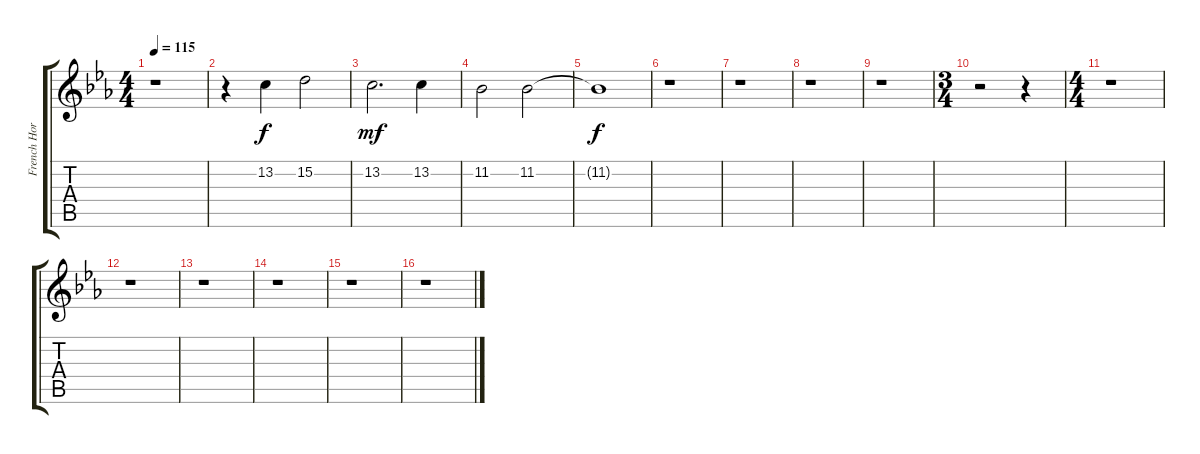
\track ("French Horn" "French Hor") {instrument frenchhorn}
\staff {score tabs}
\tuning (E4 B3 G3 D3 A2 E2) {hide}
\ts (4 4)
\tempo 115
\clef g2
\ks cminor
r.1{dy f} |
r.4 13.2.4 15.2.2 |
13.2.2{d dy mf} 13.2.4 |
11.2.2 11.2.2 |
11.2{t}.1{dy f volume 0} |
r.1 |
r.1{volume 10} |
r.1 |
r.1 |
\ts (3 4)
r.2 r.4 |
\ts (4 4)
r.1 |
r.1 |
r.1 |
r.1 |
r.1 |
r.1
